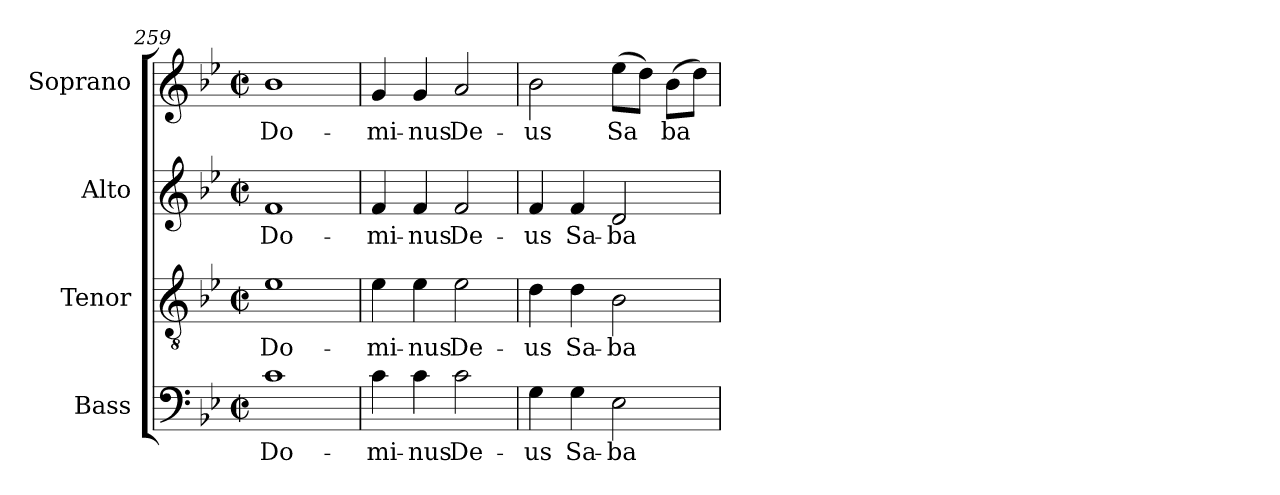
**kern	**text	**kern	**text	**kern	**text	**kern	**text
*part4	*part4	*part3	*part3	*part2	*part2	*part1	*part1
*staff4	*staff4	*staff3	*staff3	*staff2	*staff2	*staff1	*staff1
*I"Bass	*	*I"Tenor	*	*I"Alto	*	*I"Soprano	*
*I'B.	*	*I'T.	*	*I'A.	*	*I'S.	*
*clefF4	*	*clefGv2	*	*clefG2	*	*clefG2	*
*k[b-e-]	*	*k[b-e-]	*	*k[b-e-]	*	*k[b-e-]	*
*B-:	*	*B-:	*	*B-:	*	*B-:	*
*M2/2	*	*M2/2	*	*M2/2	*	*M2/2	*
*met(c|)	*	*met(c|)	*	*met(c|)	*	*met(c|)	*
=259	=259	=259	=259	=259	=259	=259	=259
!	!LO:LY:b:cj	!	!LO:LY:b:cj	!	!LO:LY:b:cj	!	!LO:LY:b:cj
1c	Do-	1e-	Do-	1f	Do-	1b-	Do-
!!LO:LB:g=z
=260	=260	=260	=260	=260	=260	=260	=260
!	!LO:LY:b:cj	!	!LO:LY:b:cj	!	!LO:LY:b:cj	!	!LO:LY:b:cj
4c\	-mi-	4e-\	-mi-	4f/	-mi-	4g/	-mi-
!	!LO:LY:b:cj	!	!LO:LY:b:cj	!	!LO:LY:b:cj	!	!LO:LY:b:cj
4c\	-nus	4e-\	-nus	4f/	-nus	4g/	-nus
!	!LO:LY:b:cj	!	!LO:LY:b:cj	!	!LO:LY:b:cj	!	!LO:LY:b:cj
2c\	De-	2e-\	De-	2f/	De-	2a/	De-
=261	=261	=261	=261	=261	=261	=261	=261
!	!LO:LY:b:cj	!	!LO:LY:b:cj	!	!LO:LY:b:cj	!	!LO:LY:b:cj
4G\	-us	4d\	-us	4f/	-us	2b-\	-us
!	!LO:LY:b:cj	!	!LO:LY:b:cj	!	!LO:LY:b:cj	!	!
4G\	Sa-	4d\	Sa-	4f/	Sa-	.	.
!	!LO:LY:b:cj	!	!LO:LY:b:cj	!	!LO:LY:b:cj	!	!LO:LY:b:cj
2E-\	-ba-	2B-\	-ba-	2d/	-ba-	(>8ee-\L	Sa
!	!	!	!	!	!	!	!LO:LY:b:cj
.	.	.	.	.	.	8dd\J)	.
!	!	!	!	!	!	!	!LO:LY:b:cj
.	.	.	.	.	.	(>8b-\L	ba
!	!	!	!	!	!	!	!LO:LY:b:cj
.	.	.	.	.	.	8dd\J)	.
=	=	=	=	=	=	=	=
*-	*-	*-	*-	*-	*-	*-	*-
